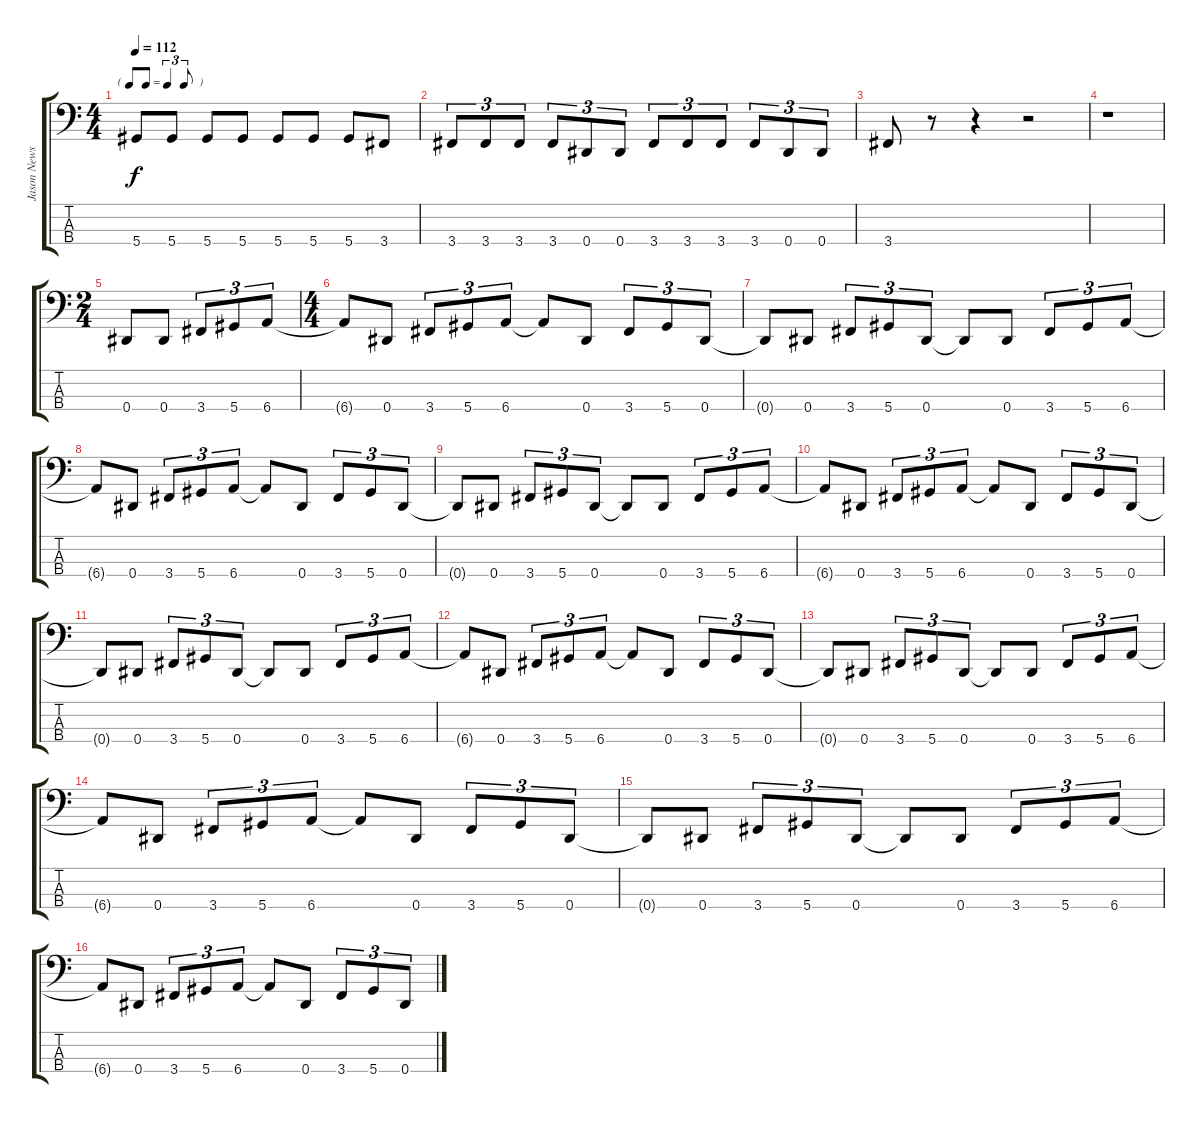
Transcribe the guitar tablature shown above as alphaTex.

\track ("Jason Newsteed (Bass)" "Jason News") {instrument electricbasspick}
\staff {score tabs}
\tuning (Gb2 Db2 Ab1 Eb1) {hide}
\ts (4 4)
\tf triplet8th
\tempo 112
\clef f4
\ks c
5.4.8{dy f} 5.4.8 5.4.8 5.4.8 5.4.8 5.4.8 5.4.8 3.4.8 |
3.4.8{tu (3 2)} 3.4.8{tu (3 2)} 3.4.8{tu (3 2)} 3.4.8{tu (3 2)} 0.4.8{tu (3 2)} 0.4.8{tu (3 2)} 3.4.8{tu (3 2)} 3.4.8{tu (3 2)} 3.4.8{tu (3 2)} 3.4.8{tu (3 2)} 0.4.8{tu (3 2)} 0.4.8{tu (3 2)} |
3.4.8 r.8 r.4 r.2 |
r.1 |
\ts (2 4)
0.4.8 0.4.8 3.4.8{tu (3 2)} 5.4.8{tu (3 2)} 6.4.8{tu (3 2)} |
\ts (4 4)
6.4{t}.8 0.4.8 3.4.8{tu (3 2)} 5.4.8{tu (3 2)} 6.4.8{tu (3 2)} 6.4{t}.8 0.4.8 3.4.8{tu (3 2)} 5.4.8{tu (3 2)} 0.4.8{tu (3 2)} |
0.4{t}.8 0.4.8 3.4.8{tu (3 2)} 5.4.8{tu (3 2)} 0.4.8{tu (3 2)} 0.4{t}.8 0.4.8 3.4.8{tu (3 2)} 5.4.8{tu (3 2)} 6.4.8{tu (3 2)} |
6.4{t}.8 0.4.8 3.4.8{tu (3 2)} 5.4.8{tu (3 2)} 6.4.8{tu (3 2)} 6.4{t}.8 0.4.8 3.4.8{tu (3 2)} 5.4.8{tu (3 2)} 0.4.8{tu (3 2)} |
0.4{t}.8 0.4.8 3.4.8{tu (3 2)} 5.4.8{tu (3 2)} 0.4.8{tu (3 2)} 0.4{t}.8 0.4.8 3.4.8{tu (3 2)} 5.4.8{tu (3 2)} 6.4.8{tu (3 2)} |
6.4{t}.8 0.4.8 3.4.8{tu (3 2)} 5.4.8{tu (3 2)} 6.4.8{tu (3 2)} 6.4{t}.8 0.4.8 3.4.8{tu (3 2)} 5.4.8{tu (3 2)} 0.4.8{tu (3 2)} |
0.4{t}.8 0.4.8 3.4.8{tu (3 2)} 5.4.8{tu (3 2)} 0.4.8{tu (3 2)} 0.4{t}.8 0.4.8 3.4.8{tu (3 2)} 5.4.8{tu (3 2)} 6.4.8{tu (3 2)} |
6.4{t}.8 0.4.8 3.4.8{tu (3 2)} 5.4.8{tu (3 2)} 6.4.8{tu (3 2)} 6.4{t}.8 0.4.8 3.4.8{tu (3 2)} 5.4.8{tu (3 2)} 0.4.8{tu (3 2)} |
0.4{t}.8 0.4.8 3.4.8{tu (3 2)} 5.4.8{tu (3 2)} 0.4.8{tu (3 2)} 0.4{t}.8 0.4.8 3.4.8{tu (3 2)} 5.4.8{tu (3 2)} 6.4.8{tu (3 2)} |
6.4{t}.8 0.4.8 3.4.8{tu (3 2)} 5.4.8{tu (3 2)} 6.4.8{tu (3 2)} 6.4{t}.8 0.4.8 3.4.8{tu (3 2)} 5.4.8{tu (3 2)} 0.4.8{tu (3 2)} |
0.4{t}.8 0.4.8 3.4.8{tu (3 2)} 5.4.8{tu (3 2)} 0.4.8{tu (3 2)} 0.4{t}.8 0.4.8 3.4.8{tu (3 2)} 5.4.8{tu (3 2)} 6.4.8{tu (3 2)} |
6.4{t}.8 0.4.8 3.4.8{tu (3 2)} 5.4.8{tu (3 2)} 6.4.8{tu (3 2)} 6.4{t}.8 0.4.8 3.4.8{tu (3 2)} 5.4.8{tu (3 2)} 0.4.8{tu (3 2)}
